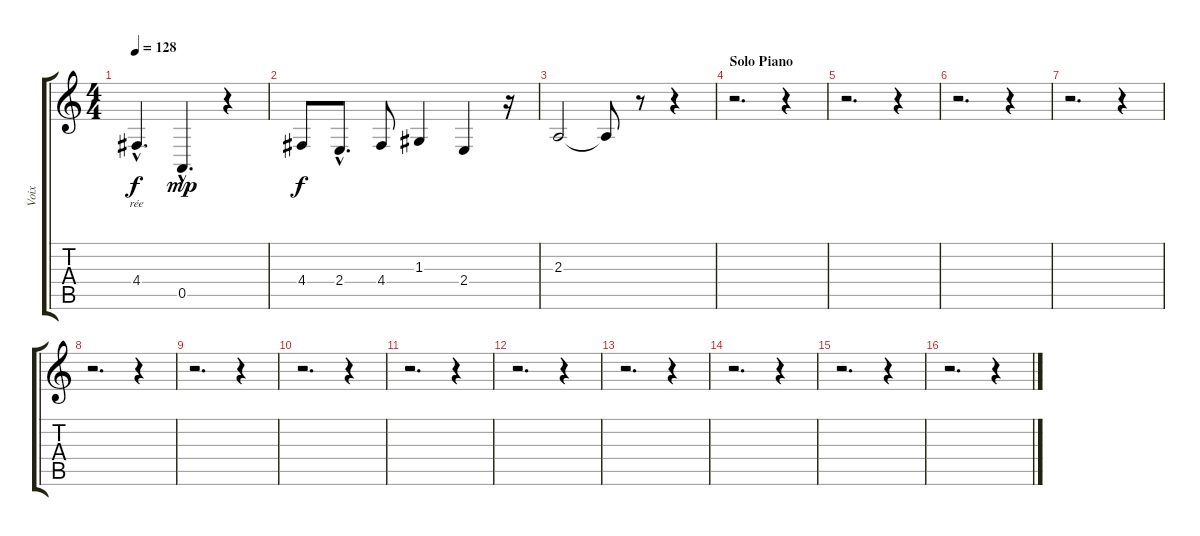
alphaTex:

\track ("Voix" "Voix") {instrument flute}
\staff {score tabs}
\tuning (E4 B3 G3 D3 A2 E2) {hide}
\ts (4 4)
\tempo 128
\clef g2
\ks c
4.4{hac}.4{d lyrics (0 "rée") lyrics (1 "") lyrics (2 "") lyrics (3 "") lyrics (4 "") dy f} 0.5{hac}.4{d dy mp} r.4 |
4.4.8{dy f} 2.4{hac}.8{d} 4.4.8 1.3.4 2.4.4 r.16 |
2.3.2 2.3{t}.8 r.8 r.4 |
\section ("" "Solo Piano")
r.2{d} r.4 |
r.2{d} r.4 |
r.2{d} r.4 |
r.2{d} r.4 |
r.2{d} r.4 |
r.2{d} r.4 |
r.2{d} r.4 |
r.2{d} r.4 |
r.2{d} r.4 |
r.2{d} r.4 |
r.2{d} r.4 |
r.2{d} r.4 |
r.2{d} r.4
